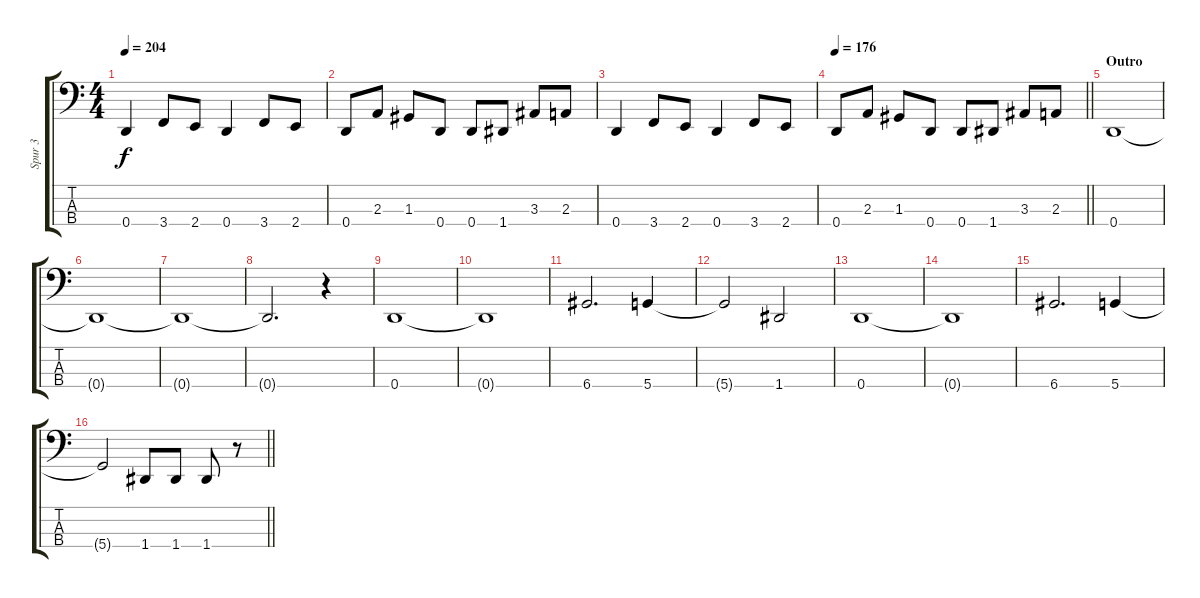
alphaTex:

\track ("Spur 3" "Spur 3") {instrument electricbassfinger}
\staff {score tabs}
\tuning (F2 C2 G1 D1) {hide}
\ts (4 4)
\tempo 204
\clef f4
\ks c
0.4.4{dy f} 3.4.8 2.4.8 0.4.4 3.4.8 2.4.8 |
0.4.8 2.3.8 1.3.8 0.4.8 0.4.8 1.4.8 3.3.8 2.3.8 |
0.4.4 3.4.8 2.4.8 0.4.4 3.4.8 2.4.8 |
\tempo 176
\barLineRight lightlight
0.4.8 2.3.8 1.3.8 0.4.8 0.4.8 1.4.8 3.3.8 2.3.8 |
\section ("" "Outro")
0.4.1 |
0.4{t}.1 |
0.4{t}.1 |
0.4{t}.2{d} r.4 |
0.4.1 |
0.4{t}.1 |
6.4.2{d} 5.4.4 |
5.4{t}.2 1.4.2 |
0.4.1 |
0.4{t}.1 |
6.4.2{d} 5.4.4 |
\barLineRight lightlight
5.4{t}.2 1.4.8 1.4.8 1.4.8 r.8
